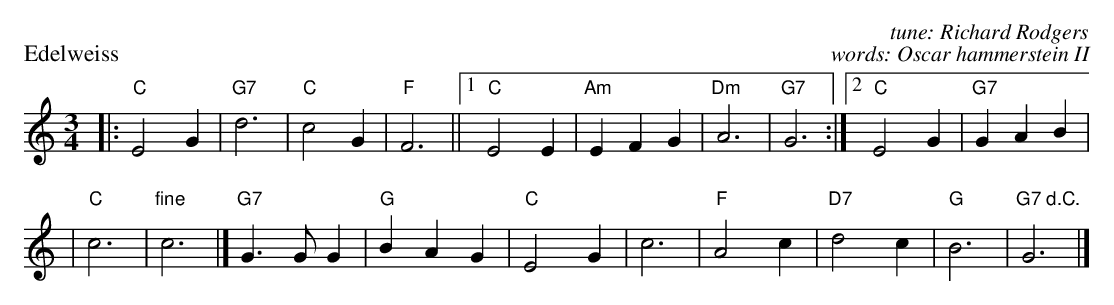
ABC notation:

X:1
P: Edelweiss
C: tune: Richard Rodgers
C: words: Oscar hammerstein II
M: 3/4
L: 1/4
K: C
|: "C"E2G  | "G7"d3  | "C"c2G | "F"F3 \
||1 "C"E2E  | "Am"EFG | "Dm"A3  | "G7"G3 \
:|2"C"E2G  | "G7"GAB |
|  "C"c3   | "fine"c3 \
|] "G7"G>GG |  "G"BAG | "C"E2G | c3 \
|  "F"A2c  | "D7"d2c |  "G"B3  | "G7 d.C."G3 |]
